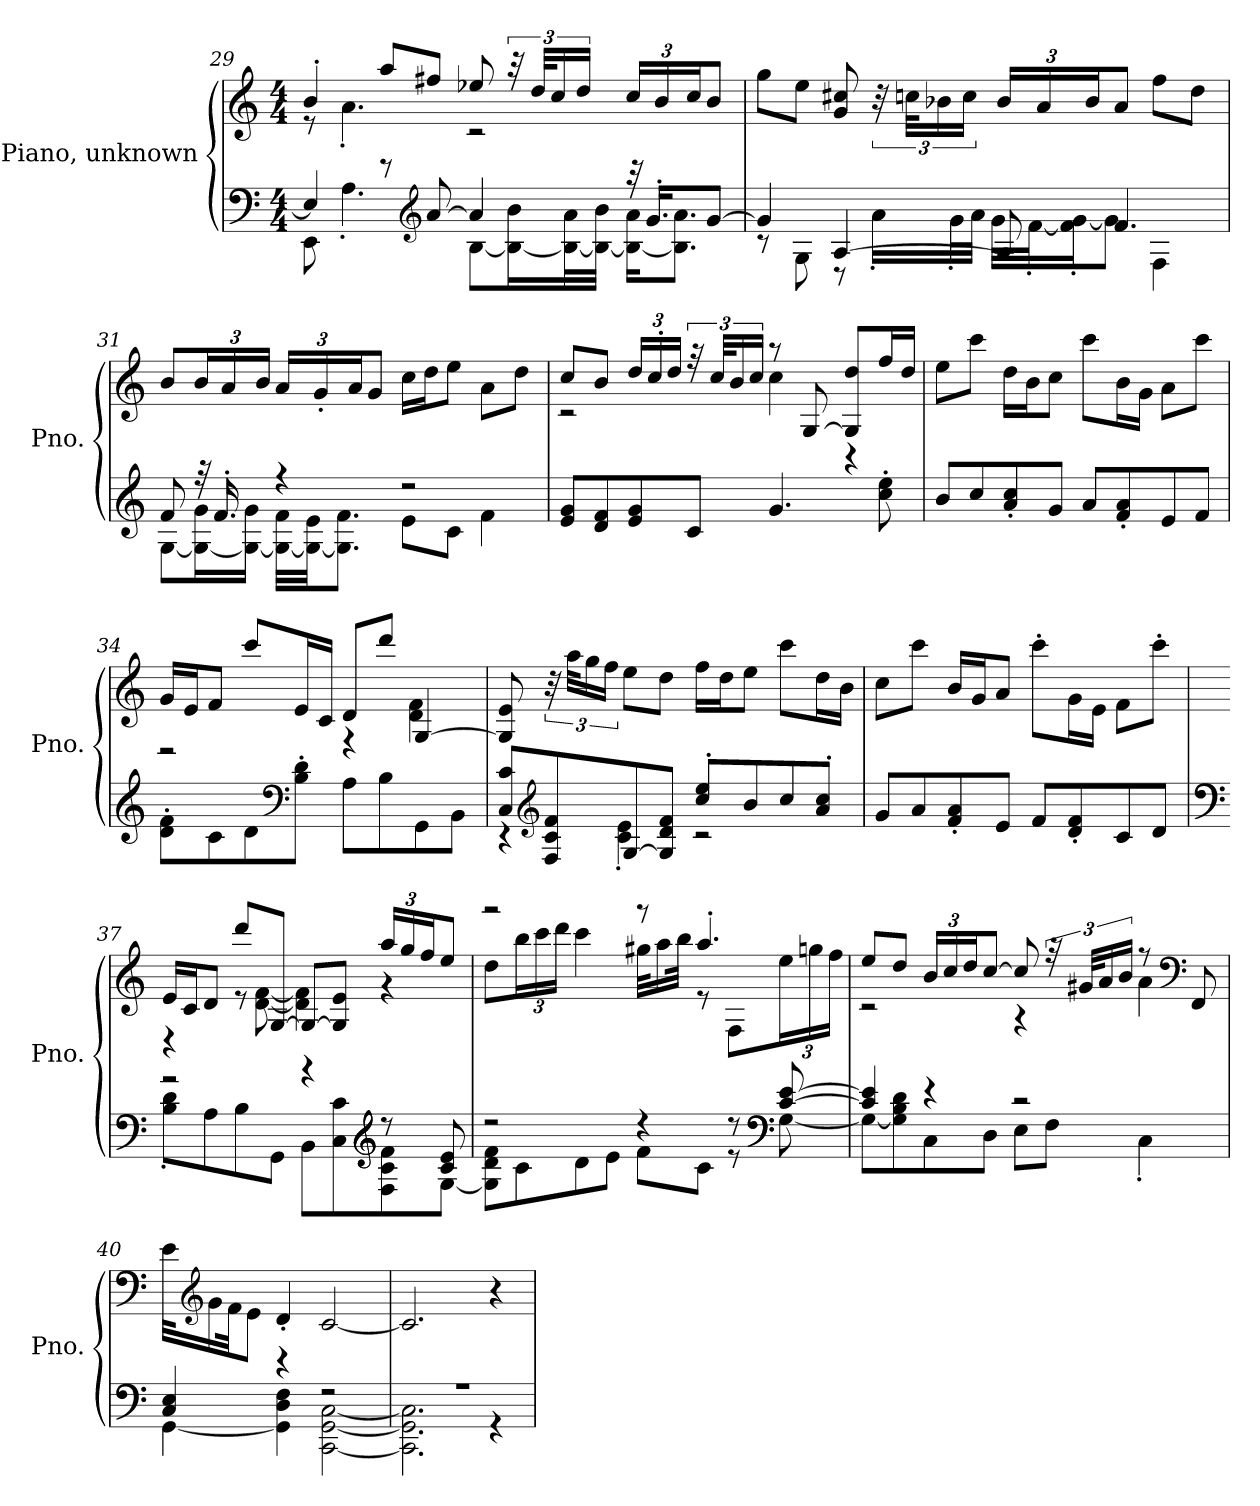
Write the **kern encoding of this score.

**kern	**kern
*part1	*part1
*staff2	*staff1
*I"Piano, unknown	*
*I'Pno.	*
!!LO:LB:g=z
*clefF4	*clefG2
*k[]	*k[]
*M4/4	*M4/4
=29	=29
*^	*^
4E/]	8EE\	4b'/	8r
.	4.A'\	.	4.a'\
8r	.	8aa/L	.
*clefG2	*	*	*
[8a/	.	8ff#X/J	.
4a/]	[8B\L	8ee-X/	2r
.	16B\_ 16b\L	48r	.
.	.	48dd/KLL	.
.	.	24cc/	.
.	32B\_ 32a\L	.	.
.	.	24dd/JJ	.
.	32B\_ 32b\JJJ	.	.
*	*	*Xbrackettup	*
32r	16B\_ 16a\KL	24cc/LL	.
16.g'/KL	.	.	.
.	.	24b/	.
.	8.B\] 8.a\J	.	.
.	.	24cc/J	.
[8g/J	.	8b/J	.
*	*	*v	*v
=30	=30	=30
4g/]	8r	8gg\L
.	8G\	8ee\J
[4A/	8r	8g/ 8cc#X/
*	*	*brackettup
.	16a'\LL	48r
.	.	48ccn\KLL
.	.	24b-X\
.	32g'\L	.
.	.	24cc\JJ
.	32a\JJJ	.
*	*	*Xbrackettup
8A/]	32g\LLL	24b-/LL
.	[32f'\J	.
.	.	24a/
.	16f\]' [16g\'J	.
.	.	24b-/J
4.f/	8g\J]	8a/J
.	4F\	8ff\L
.	.	8dd\J
!!LO:LB:g=z
=31	=31	=31
8f/	[8G\L	8b/L
32r	16G\_ 16g\L	24b/L
16.f'/	.	.
.	.	24a/
.	16G\_ 16g\JJ	.
.	.	24b/JJ
4r	32G\_ 32f\LLL	24a/LL
.	32G\_ 32e\JJ	.
.	.	24g'/
.	8.G\] 8.f\J	.
.	.	24a/J
.	.	8g/J
2r	8e\L	16cc\LL
.	.	16dd\J
.	8c\J	8ee\J
.	4f\	8a\L
.	.	8dd\J
*v	*v	*
=32	=32
*	*^
8e/ 8g/L	8cc/L	2r
8d/ 8f/	8b/J	.
8e/ 8g/	24dd/LL	.
.	24cc'/	.
.	24dd/JJ	.
*	*brackettup	*
8c/J	48r	.
.	48cc/KLL	.
.	24b/	.
.	24cc/JJ	.
4.g/	8r	4cc\
.	[8G/	.
.	8G/] 8dd/L	4r
8cc\' 8ee\'	16ff/L	.
.	16dd/JJ	.
*	*v	*v
=33	=33
8b/L	8ee\L
8cc/	8ccc\J
8a/' 8cc/'	16dd\LL
.	16b\J
8g/J	8cc\J
8a/L	8ccc\L
8f/' 8a/'	16b\L
.	16g\JJ
8e/	8a\L
8f/J	8ccc\J
!!LO:PB:g=z
=34	=34
*	*^
8d\' 8f\'L	16g/LL	2r
.	16e/J	.
8c\	8f/J	.
8d\	8ccc/L	.
*clefF4	*	*
8B\' 8d\'J	16e/L	.
.	16c/JJ	.
8A\L	8d/L	4r
8B\	8ddd/J	.
8GG\	[4G/	4d\ 4f\
8BB\J	.	.
*	*v	*v
=35	=35
*^	*
8C/ 8c/L	4r	8G/] 8e/
*clefG2	*	*
8F/ 8c/ 8f/	.	48r
.	.	48aa\KLL
.	.	24gg\
.	.	24ff\JJ
[8G/	4c\' 4e\'	8ee\L
8G/] 8d/ 8f/J	.	8dd\J
8cc/' 8ee/'L	2r	16ff\LL
.	.	16dd\J
8b/	.	8ee\J
8cc/	.	8ccc\L
8a/' 8cc/'J	.	16dd\L
.	.	16b\JJ
*v	*v	*
=36	=36
8g/L	8cc\L
8a/	8ccc\J
8f/' 8a/'	16b/LL
.	16g/J
8e/J	8a/J
8f/L	8ccc'\L
8d/' 8f/'	16g\L
.	16e\JJ
8c/	8f\L
8d/J	8ccc'\J
!!LO:LB:g=z
=37	=37
*clefF4	*
*^	*^
2r	8B\' 8d\'L	16e/LL	4r
.	.	16c/J	.
.	8A\	8d/J	.
.	8B\	8ddd/L	8r
.	8GG\J	[8G/J	[8d\ [8f\
4r	8BB\L	8G/L_	4d\] 4f\]
.	8C\ 8c\	8G/] 8e/J	.
*clefG2	*	*	*
*	*	*Xbrackettup	*
8r	8F\ 8c\ 8f\	24aa/LL	4r
.	.	24gg/	.
.	.	24ff/J	.
8c/ 8e/	[8G\J	8ee/J	.
=38	=38	=38	=38
2r	8G\] 8d\ 8f\L	2r	8dd\L
.	8c\	.	24bb\L
.	.	.	24ccc\
.	.	.	24ddd\JJ
.	8d\	.	4ccc\
.	8e\J	.	.
4r	8f\L	8r	32gg#X\KLL
.	.	.	16aa\
.	.	.	32bb\JJk
.	8c\J	4.aa'/	8r
8r	8r	.	8F\L
*clefF4	*	*	*
[8c/ [8e/	[8G\	.	24ee\L
.	.	.	24ggn\
.	.	.	24ff\JJ
!!LO:LB:g=z	!!
=39	=39	=39	=39
4c/] 4e/]	8G\L_	8ee/L	2r
.	8G\] 8B\ 8d\	8dd/J	.
4r	8C\	24b/LL	.
.	.	24cc/	.
.	.	24dd/J	.
.	8D\J	[8cc/J	.
2r	8E\L	8cc/]	4r
*	*	*brackettup	*
.	8F\J	48r	.
.	.	48g#X/KLL	.
.	.	24a/	.
.	.	24b/JJ	.
.	4C'\	8r	4a\
*	*	*clefF4	*
.	.	8FF/	.
*	*	*v	*v
=40	=40	=40
4C/ 4E/	[4GG\	32e\KLL
*	*	*clefG2
.	.	16g\
.	.	32f\JK
.	.	8e\J
4r	4GG\] 4D\ 4F\	4d'/
2r	[2CC\ [2GG\ [2C\	[2c/
=41	=41	=41
1r	2.CC\] 2.GG\] 2.C\]	2.c/]
.	4r	4r
*v	*v	*
=	=
*-	*-
